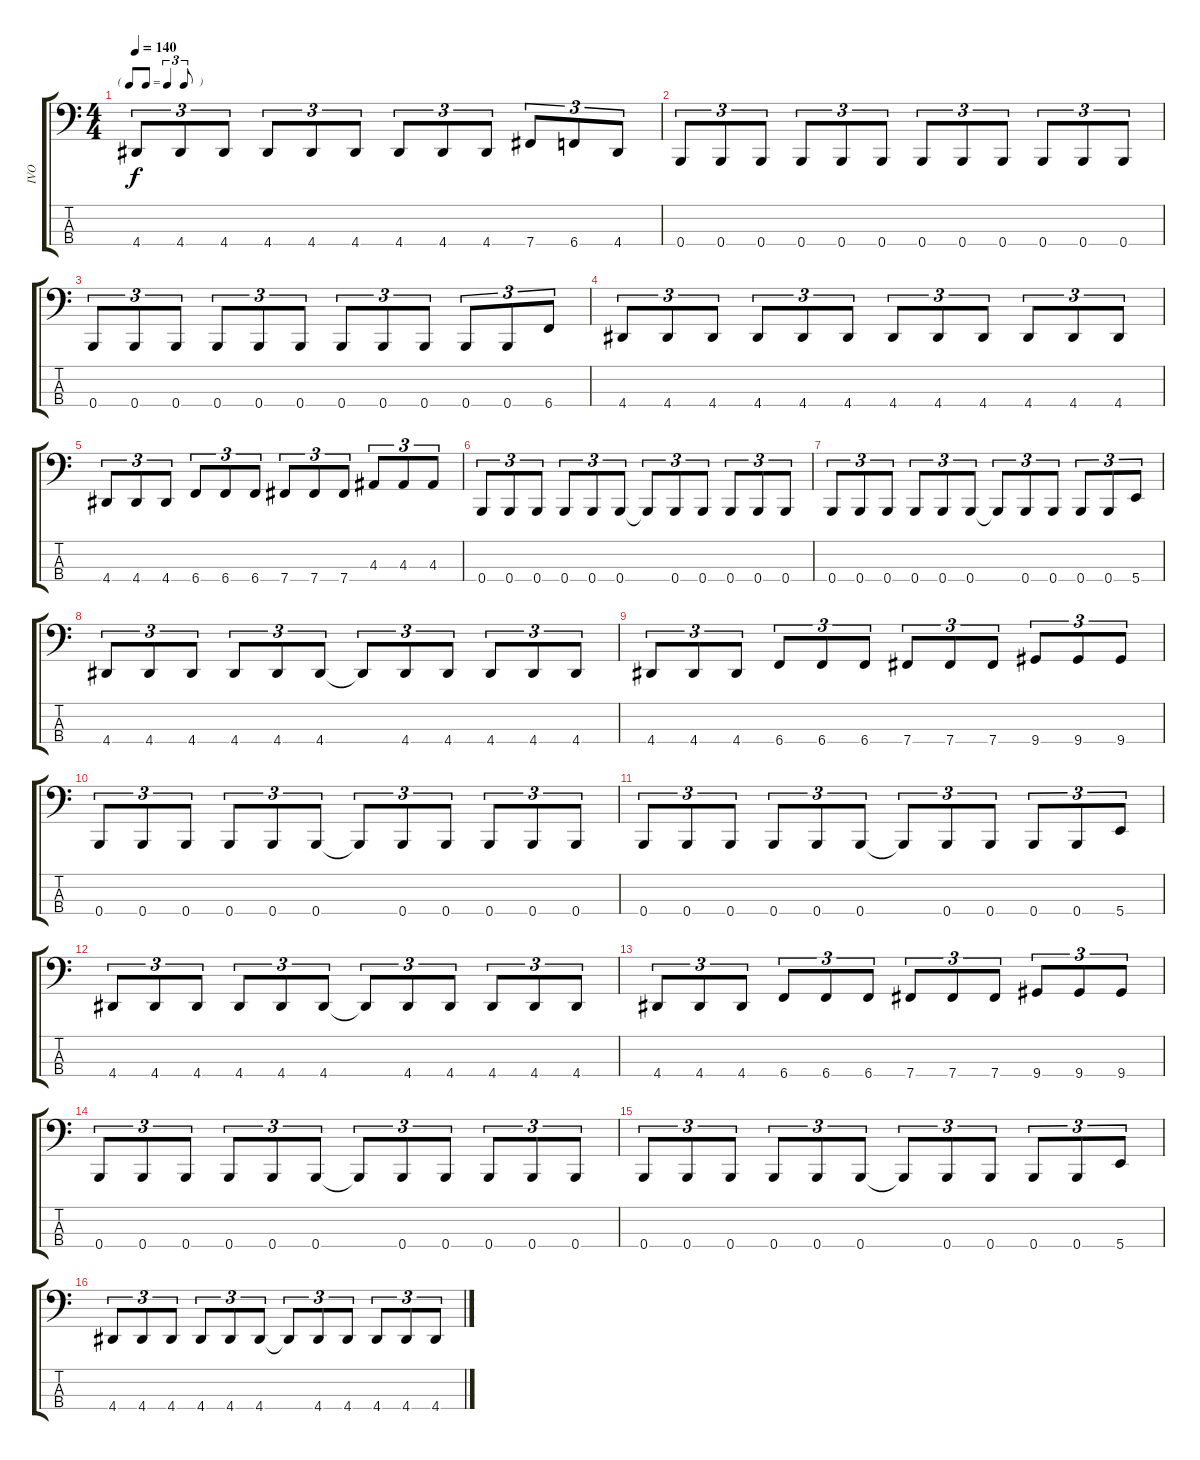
\track ("IVO" "IVO") {instrument electricbasspick}
\staff {score tabs}
\tuning (E2 B1 Gb1 B0) {hide}
\ts (4 4)
\tf triplet8th
\tempo 140
\clef f4
\ks c
4.4.8{tu (3 2) dy f} 4.4.8{tu (3 2)} 4.4.8{tu (3 2)} 4.4.8{tu (3 2)} 4.4.8{tu (3 2)} 4.4.8{tu (3 2)} 4.4.8{tu (3 2)} 4.4.8{tu (3 2)} 4.4.8{tu (3 2)} 7.4.8{tu (3 2)} 6.4.8{tu (3 2)} 4.4.8{tu (3 2)} |
0.4.8{tu (3 2)} 0.4.8{tu (3 2)} 0.4.8{tu (3 2)} 0.4.8{tu (3 2)} 0.4.8{tu (3 2)} 0.4.8{tu (3 2)} 0.4.8{tu (3 2)} 0.4.8{tu (3 2)} 0.4.8{tu (3 2)} 0.4.8{tu (3 2)} 0.4.8{tu (3 2)} 0.4.8{tu (3 2)} |
0.4.8{tu (3 2)} 0.4.8{tu (3 2)} 0.4.8{tu (3 2)} 0.4.8{tu (3 2)} 0.4.8{tu (3 2)} 0.4.8{tu (3 2)} 0.4.8{tu (3 2)} 0.4.8{tu (3 2)} 0.4.8{tu (3 2)} 0.4.8{tu (3 2)} 0.4.8{tu (3 2)} 6.4.8{tu (3 2)} |
4.4.8{tu (3 2)} 4.4.8{tu (3 2)} 4.4.8{tu (3 2)} 4.4.8{tu (3 2)} 4.4.8{tu (3 2)} 4.4.8{tu (3 2)} 4.4.8{tu (3 2)} 4.4.8{tu (3 2)} 4.4.8{tu (3 2)} 4.4.8{tu (3 2)} 4.4.8{tu (3 2)} 4.4.8{tu (3 2)} |
4.4.8{tu (3 2)} 4.4.8{tu (3 2)} 4.4.8{tu (3 2)} 6.4.8{tu (3 2)} 6.4.8{tu (3 2)} 6.4.8{tu (3 2)} 7.4.8{tu (3 2)} 7.4.8{tu (3 2)} 7.4.8{tu (3 2)} 4.3.8{tu (3 2)} 4.3.8{tu (3 2)} 4.3.8{tu (3 2)} |
0.4.8{tu (3 2)} 0.4.8{tu (3 2)} 0.4.8{tu (3 2)} 0.4.8{tu (3 2)} 0.4.8{tu (3 2)} 0.4.8{tu (3 2)} 0.4{t}.8{tu (3 2)} 0.4.8{tu (3 2)} 0.4.8{tu (3 2)} 0.4.8{tu (3 2)} 0.4.8{tu (3 2)} 0.4.8{tu (3 2)} |
0.4.8{tu (3 2)} 0.4.8{tu (3 2)} 0.4.8{tu (3 2)} 0.4.8{tu (3 2)} 0.4.8{tu (3 2)} 0.4.8{tu (3 2)} 0.4{t}.8{tu (3 2)} 0.4.8{tu (3 2)} 0.4.8{tu (3 2)} 0.4.8{tu (3 2)} 0.4.8{tu (3 2)} 5.4.8{tu (3 2)} |
4.4.8{tu (3 2)} 4.4.8{tu (3 2)} 4.4.8{tu (3 2)} 4.4.8{tu (3 2)} 4.4.8{tu (3 2)} 4.4.8{tu (3 2)} 4.4{t}.8{tu (3 2)} 4.4.8{tu (3 2)} 4.4.8{tu (3 2)} 4.4.8{tu (3 2)} 4.4.8{tu (3 2)} 4.4.8{tu (3 2)} |
4.4.8{tu (3 2)} 4.4.8{tu (3 2)} 4.4.8{tu (3 2)} 6.4.8{tu (3 2)} 6.4.8{tu (3 2)} 6.4.8{tu (3 2)} 7.4.8{tu (3 2)} 7.4.8{tu (3 2)} 7.4.8{tu (3 2)} 9.4.8{tu (3 2)} 9.4.8{tu (3 2)} 9.4.8{tu (3 2)} |
0.4.8{tu (3 2)} 0.4.8{tu (3 2)} 0.4.8{tu (3 2)} 0.4.8{tu (3 2)} 0.4.8{tu (3 2)} 0.4.8{tu (3 2)} 0.4{t}.8{tu (3 2)} 0.4.8{tu (3 2)} 0.4.8{tu (3 2)} 0.4.8{tu (3 2)} 0.4.8{tu (3 2)} 0.4.8{tu (3 2)} |
0.4.8{tu (3 2)} 0.4.8{tu (3 2)} 0.4.8{tu (3 2)} 0.4.8{tu (3 2)} 0.4.8{tu (3 2)} 0.4.8{tu (3 2)} 0.4{t}.8{tu (3 2)} 0.4.8{tu (3 2)} 0.4.8{tu (3 2)} 0.4.8{tu (3 2)} 0.4.8{tu (3 2)} 5.4.8{tu (3 2)} |
4.4.8{tu (3 2)} 4.4.8{tu (3 2)} 4.4.8{tu (3 2)} 4.4.8{tu (3 2)} 4.4.8{tu (3 2)} 4.4.8{tu (3 2)} 4.4{t}.8{tu (3 2)} 4.4.8{tu (3 2)} 4.4.8{tu (3 2)} 4.4.8{tu (3 2)} 4.4.8{tu (3 2)} 4.4.8{tu (3 2)} |
4.4.8{tu (3 2)} 4.4.8{tu (3 2)} 4.4.8{tu (3 2)} 6.4.8{tu (3 2)} 6.4.8{tu (3 2)} 6.4.8{tu (3 2)} 7.4.8{tu (3 2)} 7.4.8{tu (3 2)} 7.4.8{tu (3 2)} 9.4.8{tu (3 2)} 9.4.8{tu (3 2)} 9.4.8{tu (3 2)} |
0.4.8{tu (3 2)} 0.4.8{tu (3 2)} 0.4.8{tu (3 2)} 0.4.8{tu (3 2)} 0.4.8{tu (3 2)} 0.4.8{tu (3 2)} 0.4{t}.8{tu (3 2)} 0.4.8{tu (3 2)} 0.4.8{tu (3 2)} 0.4.8{tu (3 2)} 0.4.8{tu (3 2)} 0.4.8{tu (3 2)} |
0.4.8{tu (3 2)} 0.4.8{tu (3 2)} 0.4.8{tu (3 2)} 0.4.8{tu (3 2)} 0.4.8{tu (3 2)} 0.4.8{tu (3 2)} 0.4{t}.8{tu (3 2)} 0.4.8{tu (3 2)} 0.4.8{tu (3 2)} 0.4.8{tu (3 2)} 0.4.8{tu (3 2)} 5.4.8{tu (3 2)} |
4.4.8{tu (3 2)} 4.4.8{tu (3 2)} 4.4.8{tu (3 2)} 4.4.8{tu (3 2)} 4.4.8{tu (3 2)} 4.4.8{tu (3 2)} 4.4{t}.8{tu (3 2)} 4.4.8{tu (3 2)} 4.4.8{tu (3 2)} 4.4.8{tu (3 2)} 4.4.8{tu (3 2)} 4.4.8{tu (3 2)}
